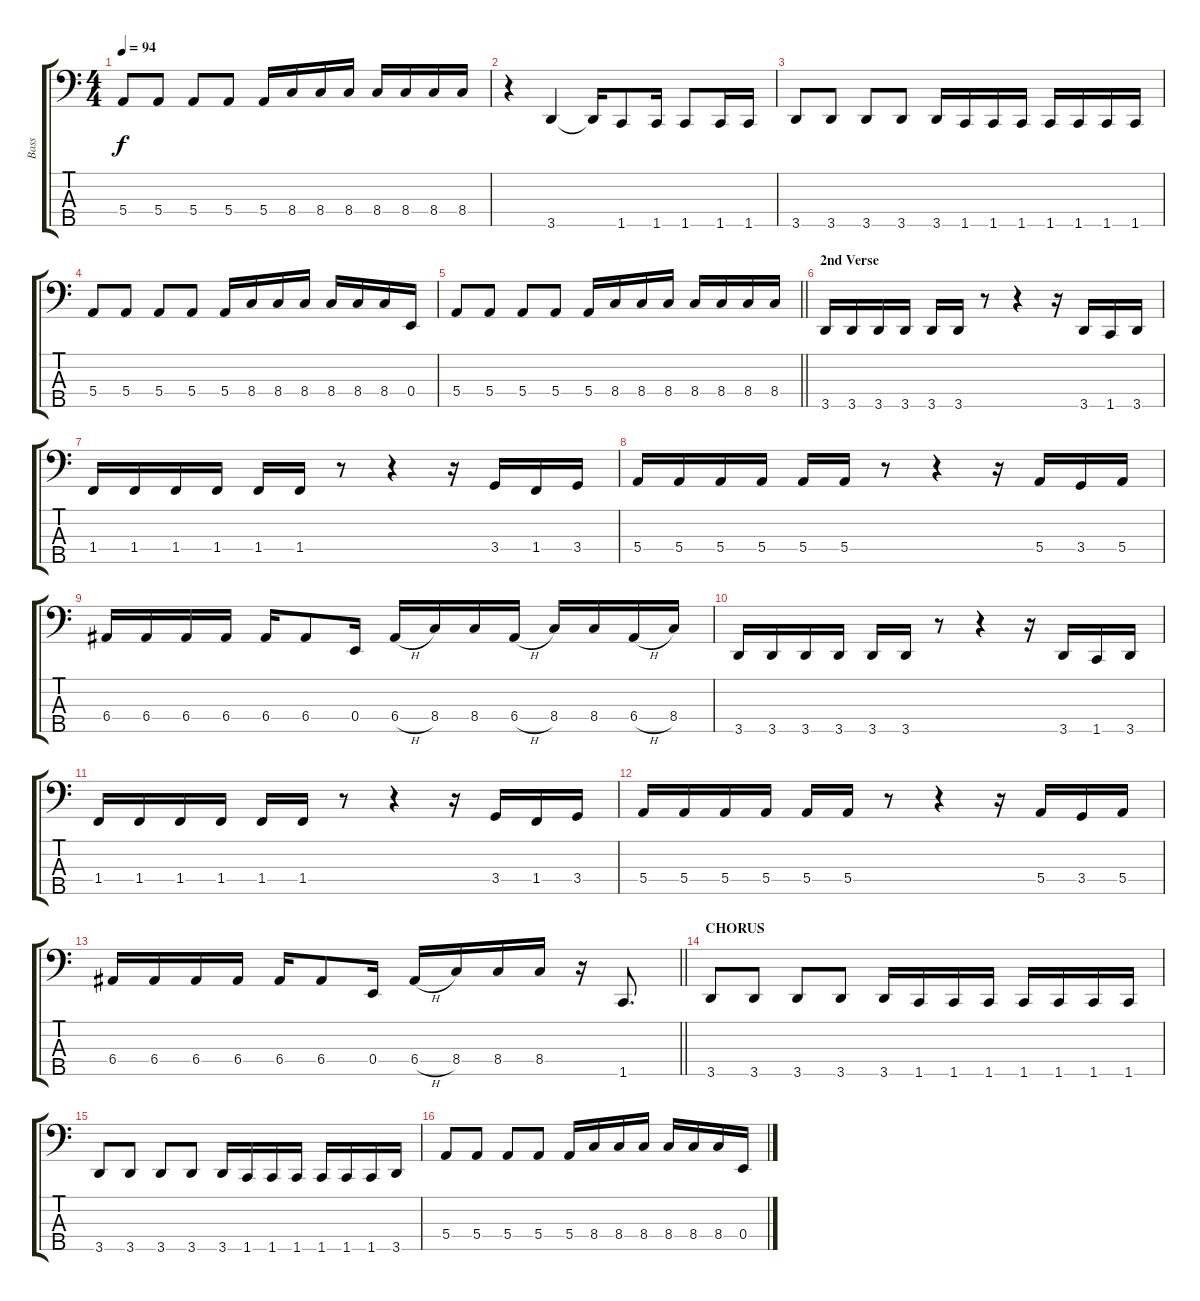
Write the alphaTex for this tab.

\track ("Bass" "Bass") {instrument electricbassfinger}
\staff {score tabs}
\tuning (G2 D2 A1 E1 B0) {hide}
\ts (4 4)
\tempo 94
\clef f4
\ks c
5.4.8{dy f} 5.4.8 5.4.8 5.4.8 5.4.16 8.4.16 8.4.16 8.4.16 8.4.16 8.4.16 8.4.16 8.4.16 |
r.4 3.5.4 3.5{t}.16 1.5.8 1.5.16 1.5.8 1.5.16 1.5.16 |
3.5.8 3.5.8 3.5.8 3.5.8 3.5.16 1.5.16 1.5.16 1.5.16 1.5.16 1.5.16 1.5.16 1.5.16 |
5.4.8 5.4.8 5.4.8 5.4.8 5.4.16 8.4.16 8.4.16 8.4.16 8.4.16 8.4.16 8.4.16 0.4.16 |
\barLineRight lightlight
5.4.8 5.4.8 5.4.8 5.4.8 5.4.16 8.4.16 8.4.16 8.4.16 8.4.16 8.4.16 8.4.16 8.4.16 |
\section ("" "2nd Verse")
3.5.16 3.5.16 3.5.16 3.5.16 3.5.16 3.5.16 r.8 r.4 r.16 3.5.16 1.5.16 3.5.16 |
1.4.16 1.4.16 1.4.16 1.4.16 1.4.16 1.4.16 r.8 r.4 r.16 3.4.16 1.4.16 3.4.16 |
5.4.16 5.4.16 5.4.16 5.4.16 5.4.16 5.4.16 r.8 r.4 r.16 5.4.16 3.4.16 5.4.16 |
6.4.16 6.4.16 6.4.16 6.4.16 6.4.16 6.4.8 0.4.16 6.4{h}.16 8.4.16 8.4.16 6.4{h}.16 8.4.16 8.4.16 6.4{h}.16 8.4.16 |
3.5.16 3.5.16 3.5.16 3.5.16 3.5.16 3.5.16 r.8 r.4 r.16 3.5.16 1.5.16 3.5.16 |
1.4.16 1.4.16 1.4.16 1.4.16 1.4.16 1.4.16 r.8 r.4 r.16 3.4.16 1.4.16 3.4.16 |
5.4.16 5.4.16 5.4.16 5.4.16 5.4.16 5.4.16 r.8 r.4 r.16 5.4.16 3.4.16 5.4.16 |
\barLineRight lightlight
6.4.16 6.4.16 6.4.16 6.4.16 6.4.16 6.4.8 0.4.16 6.4{h}.16 8.4.16 8.4.16 8.4.16 r.16 1.5.8{d} |
\section ("" "CHORUS")
3.5.8 3.5.8 3.5.8 3.5.8 3.5.16 1.5.16 1.5.16 1.5.16 1.5.16 1.5.16 1.5.16 1.5.16 |
3.5.8 3.5.8 3.5.8 3.5.8 3.5.16 1.5.16 1.5.16 1.5.16 1.5.16 1.5.16 1.5.16 3.5.16 |
5.4.8 5.4.8 5.4.8 5.4.8 5.4.16 8.4.16 8.4.16 8.4.16 8.4.16 8.4.16 8.4.16 0.4.16
